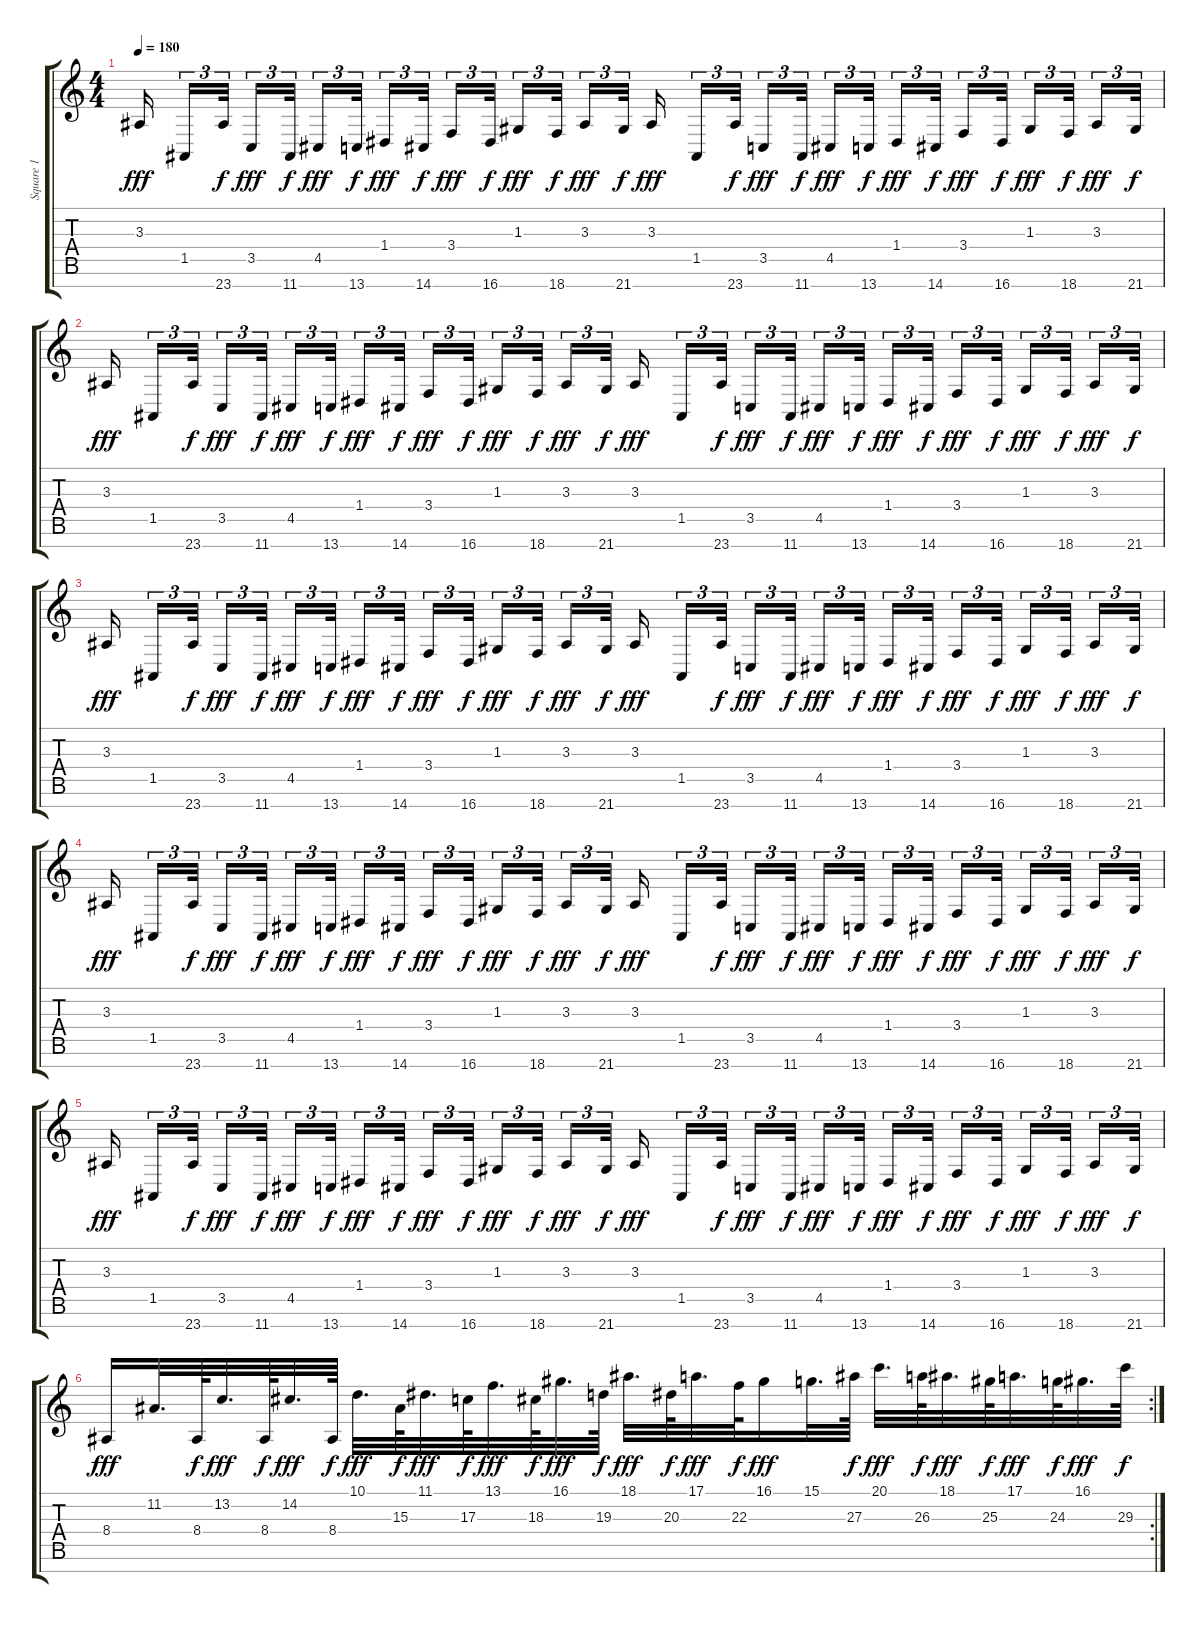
\track ("Square 1" "Square 1") {instrument lead1square}
\staff {score tabs}
\tuning (E4 B3 G3 D3 A2 E2 B1) {hide}
\ts (4 4)
\tempo 180
\clef g2
\ks c
3.3.16{dy fff beam splitsecondary} 1.5.16{tu (3 2)} 23.7.32{tu (3 2) dy f beam splitsecondary} 3.5.16{tu (3 2) dy fff} 11.7.32{tu (3 2) dy f beam splitsecondary} 4.5.16{tu (3 2) dy fff} 13.7.32{tu (3 2) dy f} 1.4.16{tu (3 2) dy fff} 14.7.32{tu (3 2) dy f beam splitsecondary} 3.4.16{tu (3 2) dy fff} 16.7.32{tu (3 2) dy f beam splitsecondary} 1.3.16{tu (3 2) dy fff} 18.7.32{tu (3 2) dy f beam splitsecondary} 3.3.16{tu (3 2) dy fff} 21.7.32{tu (3 2) dy f} 3.3.16{dy fff beam splitsecondary} 1.5.16{tu (3 2)} 23.7.32{tu (3 2) dy f beam splitsecondary} 3.5.16{tu (3 2) dy fff} 11.7.32{tu (3 2) dy f beam splitsecondary} 4.5.16{tu (3 2) dy fff} 13.7.32{tu (3 2) dy f} 1.4.16{tu (3 2) dy fff} 14.7.32{tu (3 2) dy f beam splitsecondary} 3.4.16{tu (3 2) dy fff} 16.7.32{tu (3 2) dy f beam splitsecondary} 1.3.16{tu (3 2) dy fff} 18.7.32{tu (3 2) dy f beam splitsecondary} 3.3.16{tu (3 2) dy fff} 21.7.32{tu (3 2) dy f} |
3.3.16{dy fff beam splitsecondary} 1.5.16{tu (3 2)} 23.7.32{tu (3 2) dy f beam splitsecondary} 3.5.16{tu (3 2) dy fff} 11.7.32{tu (3 2) dy f beam splitsecondary} 4.5.16{tu (3 2) dy fff} 13.7.32{tu (3 2) dy f} 1.4.16{tu (3 2) dy fff} 14.7.32{tu (3 2) dy f beam splitsecondary} 3.4.16{tu (3 2) dy fff} 16.7.32{tu (3 2) dy f beam splitsecondary} 1.3.16{tu (3 2) dy fff} 18.7.32{tu (3 2) dy f beam splitsecondary} 3.3.16{tu (3 2) dy fff} 21.7.32{tu (3 2) dy f} 3.3.16{dy fff beam splitsecondary} 1.5.16{tu (3 2)} 23.7.32{tu (3 2) dy f beam splitsecondary} 3.5.16{tu (3 2) dy fff} 11.7.32{tu (3 2) dy f beam splitsecondary} 4.5.16{tu (3 2) dy fff} 13.7.32{tu (3 2) dy f} 1.4.16{tu (3 2) dy fff} 14.7.32{tu (3 2) dy f beam splitsecondary} 3.4.16{tu (3 2) dy fff} 16.7.32{tu (3 2) dy f beam splitsecondary} 1.3.16{tu (3 2) dy fff} 18.7.32{tu (3 2) dy f beam splitsecondary} 3.3.16{tu (3 2) dy fff} 21.7.32{tu (3 2) dy f} |
3.3.16{dy fff beam splitsecondary} 1.5.16{tu (3 2)} 23.7.32{tu (3 2) dy f beam splitsecondary} 3.5.16{tu (3 2) dy fff} 11.7.32{tu (3 2) dy f beam splitsecondary} 4.5.16{tu (3 2) dy fff} 13.7.32{tu (3 2) dy f} 1.4.16{tu (3 2) dy fff} 14.7.32{tu (3 2) dy f beam splitsecondary} 3.4.16{tu (3 2) dy fff} 16.7.32{tu (3 2) dy f beam splitsecondary} 1.3.16{tu (3 2) dy fff} 18.7.32{tu (3 2) dy f beam splitsecondary} 3.3.16{tu (3 2) dy fff} 21.7.32{tu (3 2) dy f} 3.3.16{dy fff beam splitsecondary} 1.5.16{tu (3 2)} 23.7.32{tu (3 2) dy f beam splitsecondary} 3.5.16{tu (3 2) dy fff} 11.7.32{tu (3 2) dy f beam splitsecondary} 4.5.16{tu (3 2) dy fff} 13.7.32{tu (3 2) dy f} 1.4.16{tu (3 2) dy fff} 14.7.32{tu (3 2) dy f beam splitsecondary} 3.4.16{tu (3 2) dy fff} 16.7.32{tu (3 2) dy f beam splitsecondary} 1.3.16{tu (3 2) dy fff} 18.7.32{tu (3 2) dy f beam splitsecondary} 3.3.16{tu (3 2) dy fff} 21.7.32{tu (3 2) dy f} |
3.3.16{dy fff beam splitsecondary} 1.5.16{tu (3 2)} 23.7.32{tu (3 2) dy f beam splitsecondary} 3.5.16{tu (3 2) dy fff} 11.7.32{tu (3 2) dy f beam splitsecondary} 4.5.16{tu (3 2) dy fff} 13.7.32{tu (3 2) dy f} 1.4.16{tu (3 2) dy fff} 14.7.32{tu (3 2) dy f beam splitsecondary} 3.4.16{tu (3 2) dy fff} 16.7.32{tu (3 2) dy f beam splitsecondary} 1.3.16{tu (3 2) dy fff} 18.7.32{tu (3 2) dy f beam splitsecondary} 3.3.16{tu (3 2) dy fff} 21.7.32{tu (3 2) dy f} 3.3.16{dy fff beam splitsecondary} 1.5.16{tu (3 2)} 23.7.32{tu (3 2) dy f beam splitsecondary} 3.5.16{tu (3 2) dy fff} 11.7.32{tu (3 2) dy f beam splitsecondary} 4.5.16{tu (3 2) dy fff} 13.7.32{tu (3 2) dy f} 1.4.16{tu (3 2) dy fff} 14.7.32{tu (3 2) dy f beam splitsecondary} 3.4.16{tu (3 2) dy fff} 16.7.32{tu (3 2) dy f beam splitsecondary} 1.3.16{tu (3 2) dy fff} 18.7.32{tu (3 2) dy f beam splitsecondary} 3.3.16{tu (3 2) dy fff} 21.7.32{tu (3 2) dy f} |
3.3.16{dy fff beam splitsecondary} 1.5.16{tu (3 2)} 23.7.32{tu (3 2) dy f beam splitsecondary} 3.5.16{tu (3 2) dy fff} 11.7.32{tu (3 2) dy f beam splitsecondary} 4.5.16{tu (3 2) dy fff} 13.7.32{tu (3 2) dy f} 1.4.16{tu (3 2) dy fff} 14.7.32{tu (3 2) dy f beam splitsecondary} 3.4.16{tu (3 2) dy fff} 16.7.32{tu (3 2) dy f beam splitsecondary} 1.3.16{tu (3 2) dy fff} 18.7.32{tu (3 2) dy f beam splitsecondary} 3.3.16{tu (3 2) dy fff} 21.7.32{tu (3 2) dy f} 3.3.16{dy fff beam splitsecondary} 1.5.16{tu (3 2)} 23.7.32{tu (3 2) dy f beam splitsecondary} 3.5.16{tu (3 2) dy fff} 11.7.32{tu (3 2) dy f beam splitsecondary} 4.5.16{tu (3 2) dy fff} 13.7.32{tu (3 2) dy f} 1.4.16{tu (3 2) dy fff} 14.7.32{tu (3 2) dy f beam splitsecondary} 3.4.16{tu (3 2) dy fff} 16.7.32{tu (3 2) dy f beam splitsecondary} 1.3.16{tu (3 2) dy fff} 18.7.32{tu (3 2) dy f beam splitsecondary} 3.3.16{tu (3 2) dy fff} 21.7.32{tu (3 2) dy f} |
\rc 2
8.4.16{dy fff} 11.2.32{d} 8.4.64{dy f} 13.2.32{d dy fff} 8.4.64{dy f} 14.2.32{d dy fff} 8.4.64{dy f} 10.1.32{d dy fff} 15.3.64{dy f} 11.1.32{d dy fff} 17.3.64{dy f} 13.1.32{d dy fff} 18.3.64{dy f} 16.1.32{d dy fff} 19.3.64{dy f} 18.1.32{d dy fff} 20.3.64{dy f} 17.1.32{d dy fff} 22.3.64{dy f} 16.1.16{dy fff} 15.1.32{d} 27.3.64{dy f} 20.1.32{d dy fff} 26.3.64{dy f} 18.1.32{d dy fff} 25.3.64{dy f} 17.1.32{d dy fff} 24.3.64{dy f} 16.1.32{d dy fff} 29.3.64{dy f}
